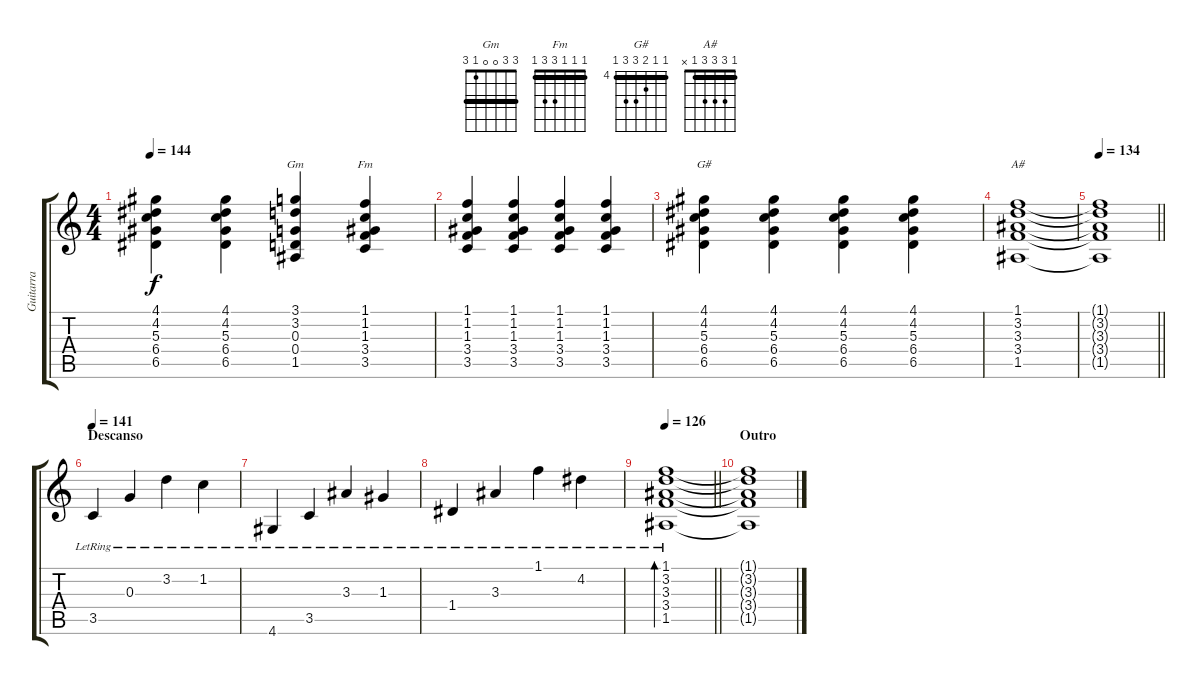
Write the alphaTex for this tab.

\track ("Guitarra" "Guitarra") {instrument acousticguitarnylon}
\staff {score tabs}
\tuning (E4 B3 G3 D3 A2 E2) {hide}
\chord ("Gm" 3 3 0 0 1 3) {barre 3}
\chord ("Fm" 1 1 1 3 3 1) {barre 1}
\chord ("G#" 4 4 5 6 6 4) {firstfret 4 barre 4}
\chord ("A#" 1 3 3 3 1 x) {barre 1}
\ts (4 4)
\tempo 144
\clef g2
\ks c
(4.1 4.2 5.3 6.4 6.5).4{dy f} (4.1 4.2 5.3 6.4 6.5).4 (3.1 3.2 0.3 0.4 1.5).4{ch "Gm"} (1.1 1.2 1.3 3.4 3.5).4{ch "Fm"} |
(1.1 1.2 1.3 3.4 3.5).4 (1.1 1.2 1.3 3.4 3.5).4 (1.1 1.2 1.3 3.4 3.5).4 (1.1 1.2 1.3 3.4 3.5).4 |
(4.1 4.2 5.3 6.4 6.5).4{ch "G#"} (4.1 4.2 5.3 6.4 6.5).4 (4.1 4.2 5.3 6.4 6.5).4 (4.1 4.2 5.3 6.4 6.5).4 |
(1.1 3.2 3.3 3.4 1.5).1{ch "A#"} |
\tempo 134
\barLineRight lightlight
(1.1{t} 3.2{t} 3.3{t} 3.4{t} 1.5{t}).1 |
\section ("" "Descanso")
\tempo 141
3.5{lr}.4 0.3{lr}.4 3.2{lr}.4 1.2{lr}.4 |
4.6{lr}.4 3.5{lr}.4 3.3{lr}.4 1.3{lr}.4 |
1.4{lr}.4 3.3{lr}.4 1.1{lr}.4 4.2{lr}.4 |
\tempo 126
\barLineRight lightlight
(1.1 3.2 3.3 3.4 1.5{lr}).1{bd 240} |
\section ("" "Outro")
(1.1{t} 3.2{t} 3.3{t} 3.4{t} 1.5{t}).1
